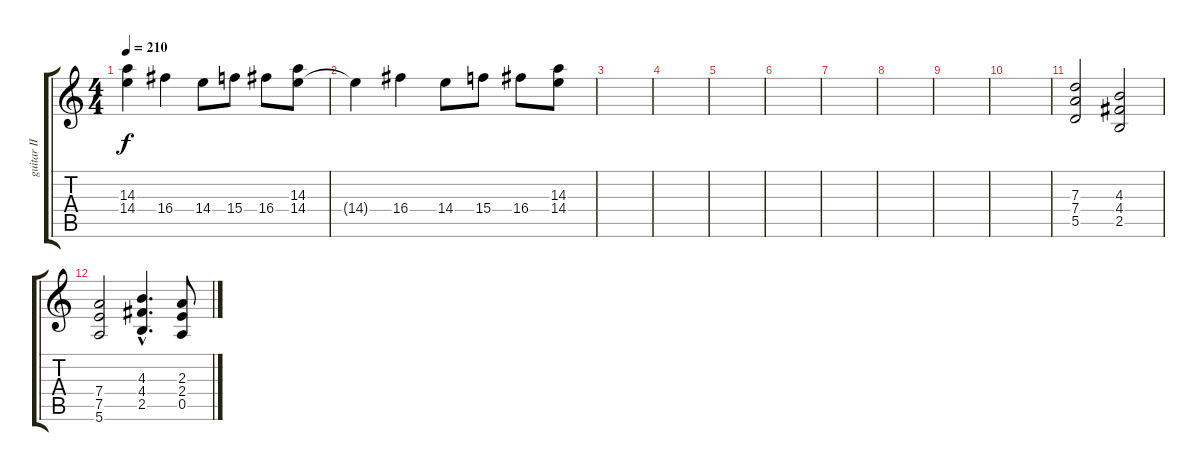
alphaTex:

\track ("guitar II" "guitar II") {instrument overdrivenguitar}
\staff {score tabs}
\tuning (E4 B3 G3 D3 A2 E2) {hide}
\ts (4 4)
\tempo 210
\clef g2
\ks c
(14.3 14.4).4{dy f} 16.4.4 14.4.8 15.4.8 16.4.8 (14.3 14.4).8 |
14.4{t}.4 16.4.4 14.4.8 15.4.8 16.4.8 (14.3 14.4).8 |
|
|
|
|
|
|
|
|
(7.3 7.4 5.5).2 (4.3 4.4 2.5).2 |
(7.4 7.5 5.6).2 (4.3{hac} 4.4{hac} 2.5{hac}).4{d} (2.3 2.4 0.5).8
